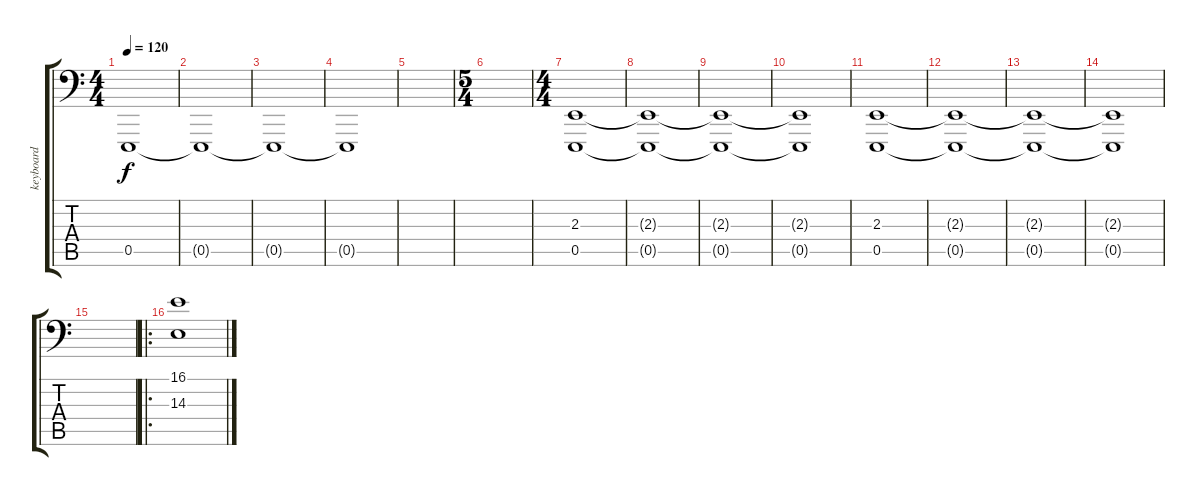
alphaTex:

\track ("keyboard" "keyboard") {instrument lead1square}
\staff {score tabs}
\tuning (C3 G2 D2 A1 E1 B0) {hide}
\ts (4 4)
\tempo 120
\clef f4
\ks c
0.5.1{dy f} |
0.5{t}.1 |
0.5{t}.1 |
0.5{t}.1 |
|
\ts (5 4)
|
\ts (4 4)
(2.3 0.5).1 |
(2.3{t} 0.5{t}).1 |
(2.3{t} 0.5{t}).1 |
(2.3{t} 0.5{t}).1 |
(2.3 0.5).1 |
(2.3{t} 0.5{t}).1 |
(2.3{t} 0.5{t}).1 |
(2.3{t} 0.5{t}).1 |
|
\ro
(16.1 14.3).1{instrument pad3polysynth}
